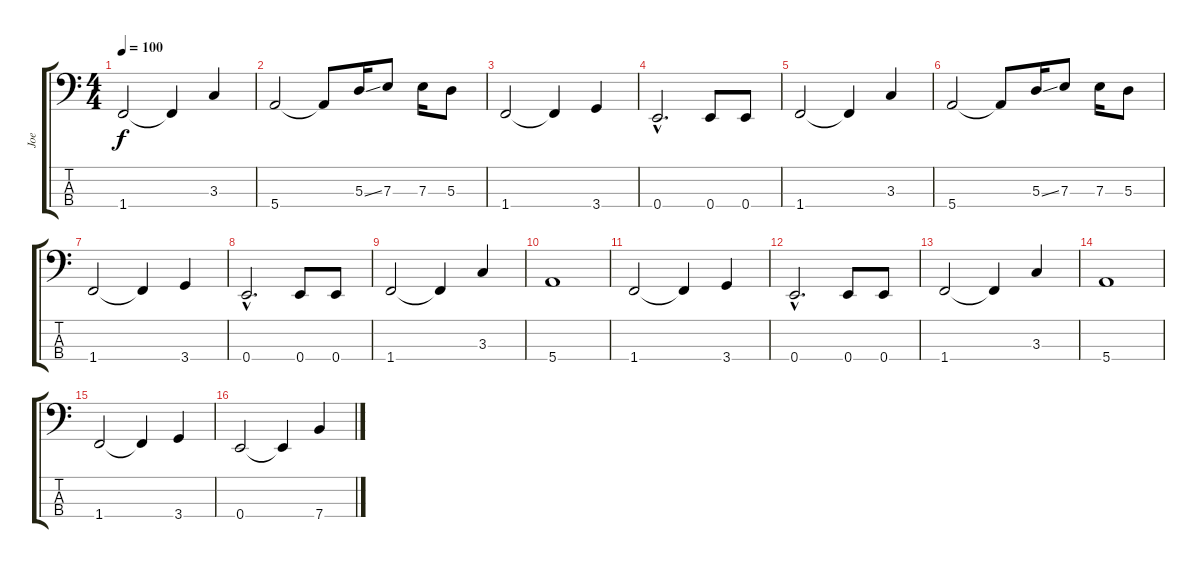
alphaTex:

\track ("Joe" "Joe") {instrument electricbasspick}
\staff {score tabs}
\tuning (G2 D2 A1 E1) {hide}
\ts (4 4)
\tempo 100
\clef f4
\ks c
1.4.2{dy f instrument electricbasspick} 1.4{t}.4 3.3.4 |
5.4.2 5.4{t}.8 5.3{ss}.16 7.3.8 7.3.16 5.3.8 |
1.4.2 1.4{t}.4 3.4.4 |
0.4{hac}.2{d} 0.4.8 0.4.8 |
1.4.2 1.4{t}.4 3.3.4 |
5.4.2 5.4{t}.8 5.3{ss}.16 7.3.8 7.3.16 5.3.8 |
1.4.2 1.4{t}.4 3.4.4 |
0.4{hac}.2{d} 0.4.8 0.4.8 |
1.4.2 1.4{t}.4 3.3.4 |
5.4.1 |
1.4.2 1.4{t}.4 3.4.4 |
0.4{hac}.2{d} 0.4.8 0.4.8 |
1.4.2 1.4{t}.4 3.3.4 |
5.4.1 |
1.4.2 1.4{t}.4 3.4.4 |
0.4.2 0.4{t}.4 7.4.4
